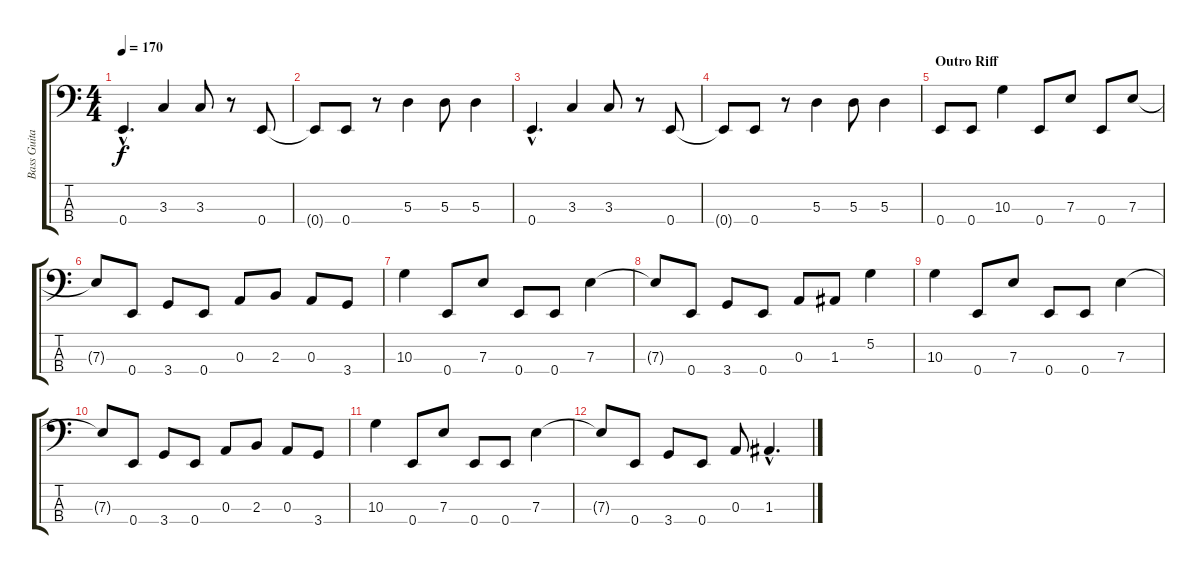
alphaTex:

\track ("Bass Guitar" "Bass Guita") {instrument electricbassfinger}
\staff {score tabs}
\tuning (G2 D2 A1 E1) {hide}
\ts (4 4)
\tempo 170
\clef f4
\ks c
0.4{hac}.4{d dy f} 3.3.4 3.3.8 r.8 0.4.8 |
0.4{t}.8 0.4.8 r.8 5.3.4 5.3.8 5.3.4 |
0.4{hac}.4{d} 3.3.4 3.3.8 r.8 0.4.8 |
0.4{t}.8 0.4.8 r.8 5.3.4 5.3.8 5.3.4 |
\section ("" "Outro Riff")
0.4.8 0.4.8 10.3.4 0.4.8 7.3.8 0.4.8 7.3.8 |
7.3{t}.8 0.4.8 3.4.8 0.4.8 0.3.8 2.3.8 0.3.8 3.4.8 |
10.3.4 0.4.8 7.3.8 0.4.8 0.4.8 7.3.4 |
7.3{t}.8 0.4.8 3.4.8 0.4.8 0.3.8 1.3.8 5.2.4 |
10.3.4 0.4.8 7.3.8 0.4.8 0.4.8 7.3.4 |
7.3{t}.8 0.4.8 3.4.8 0.4.8 0.3.8 2.3.8 0.3.8 3.4.8 |
10.3.4 0.4.8 7.3.8 0.4.8 0.4.8 7.3.4 |
7.3{t}.8 0.4.8 3.4.8 0.4.8 0.3.8 1.3{hac}.4{d}
